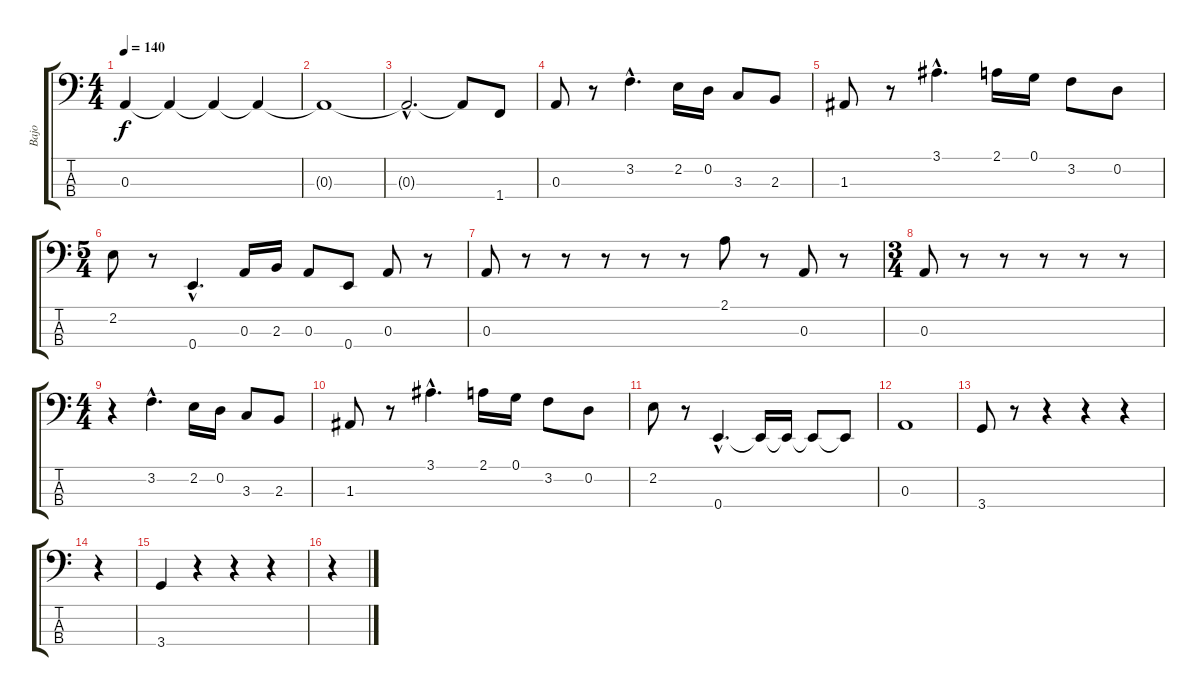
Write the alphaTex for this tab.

\track ("Bajo" "Bajo") {instrument electricbassfinger}
\staff {score tabs}
\tuning (G2 D2 A1 E1) {hide}
\ts (4 4)
\tempo 140
\clef f4
\ks c
0.3{t}.4{dy f} 0.3{t}.4 0.3{t}.4 0.3{t}.4 |
0.3{t}.1 |
0.3{hac t}.2{d} 0.3{t}.8 1.4.8 |
0.3.8 r.8 3.2{hac}.4{d} 2.2.16 0.2.16 3.3.8 2.3.8 |
1.3.8 r.8 3.1{hac}.4{d} 2.1.16 0.1.16 3.2.8 0.2.8 |
\ts (5 4)
2.2.8 r.8 0.4{hac}.4{d} 0.3.16 2.3.16 0.3.8 0.4.8 0.3.8 r.8 |
0.3.8 r.8 r.8 r.8 r.8 r.8 2.1.8 r.8 0.3.8 r.8 |
\ts (3 4)
0.3.8 r.8 r.8 r.8 r.8 r.8 |
\ts (4 4)
r.4 3.2{hac}.4{d} 2.2.16 0.2.16 3.3.8 2.3.8 |
1.3.8 r.8 3.1{hac}.4{d} 2.1.16 0.1.16 3.2.8 0.2.8 |
2.2.8 r.8 0.4{hac}.4{d} 0.4{t}.16 0.4{t}.16 0.4{t}.8 0.4{t}.8 |
0.3.1 |
3.4.8 r.8 r.4 r.4 r.4 |
r.4 |
3.4.4 r.4 r.4 r.4 |
r.4
